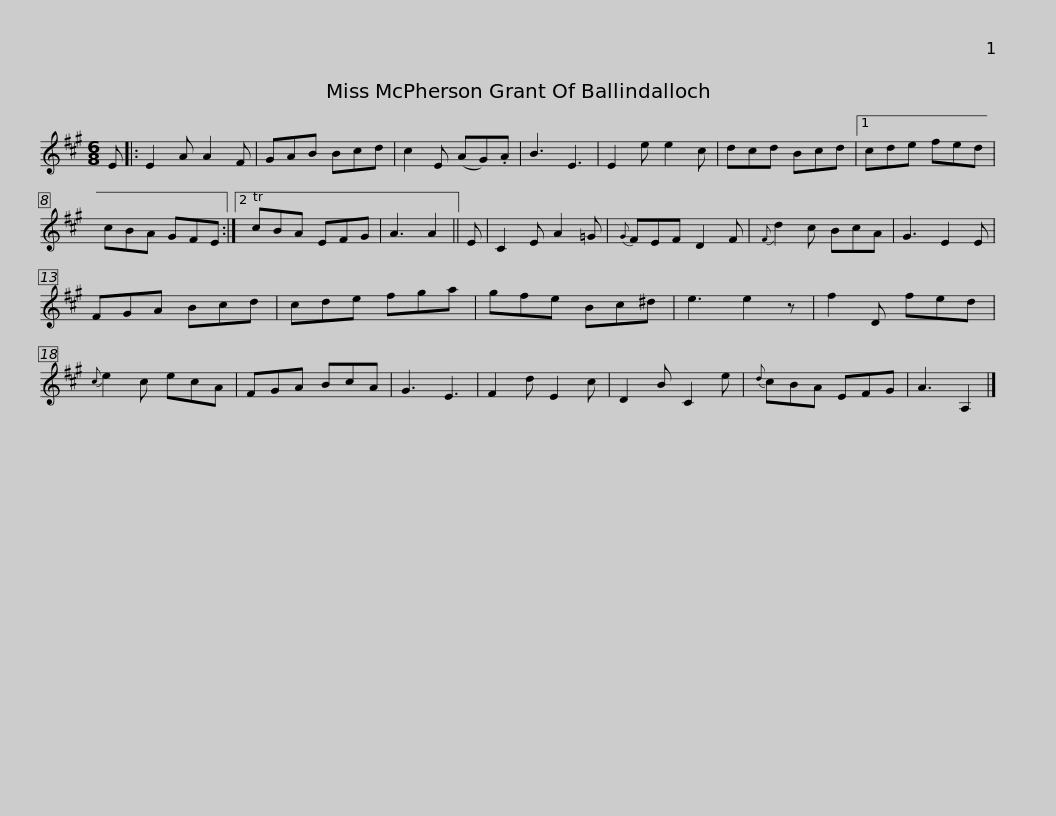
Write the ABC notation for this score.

X:1
L:1/8
M:6/8
I:linebreak $
K:A
V:1 treble
V:1
 E |: E2 A A2 F | GAB Bcd | c2 E (AG).A | B3 E3 | %5
 E2 e e2 c | dcd Bcd |1 cde fed |$ cBA GFE :|2 cBA EFG | %10
 A3 A2 || E | C2 E A2 =G |{G} FEF D2 F |{F} d2 c BcA | %15
 G3 E2 E |$ FGA Bcd | cde fga | gfe Bc^d | e3 e2 z | %20
 f2 D fed |{c} e2 c ecA | FGA BcA | G3 E3 |$ F2 d E2 c | %25
 D2 B C2 e |{d} cBA EFG | A3 A,2 |] %28
